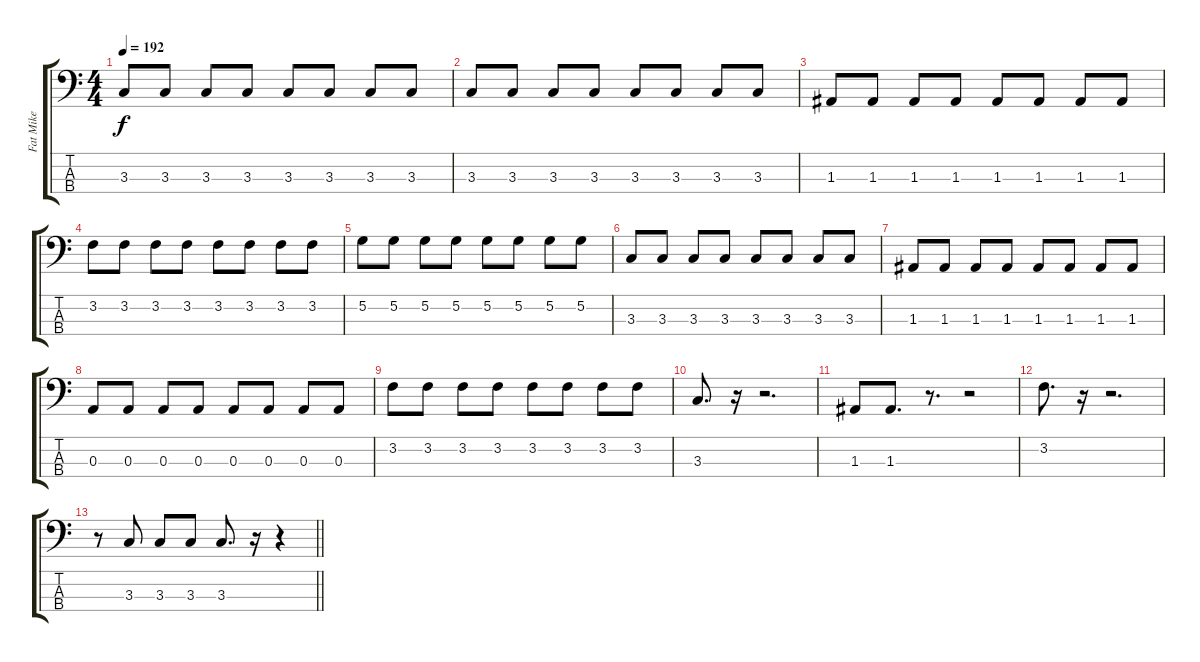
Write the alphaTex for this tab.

\track ("Fat Mike" "Fat Mike") {instrument electricbasspick}
\staff {score tabs}
\tuning (G2 D2 A1 E1) {hide}
\ts (4 4)
\tempo 192
\clef f4
\ks c
3.3.8{dy f} 3.3.8 3.3.8 3.3.8 3.3.8 3.3.8 3.3.8 3.3.8 |
3.3.8 3.3.8 3.3.8 3.3.8 3.3.8 3.3.8 3.3.8 3.3.8 |
1.3.8 1.3.8 1.3.8 1.3.8 1.3.8 1.3.8 1.3.8 1.3.8 |
3.2.8 3.2.8 3.2.8 3.2.8 3.2.8 3.2.8 3.2.8 3.2.8 |
5.2.8 5.2.8 5.2.8 5.2.8 5.2.8 5.2.8 5.2.8 5.2.8 |
3.3.8 3.3.8 3.3.8 3.3.8 3.3.8 3.3.8 3.3.8 3.3.8 |
1.3.8 1.3.8 1.3.8 1.3.8 1.3.8 1.3.8 1.3.8 1.3.8 |
0.3.8 0.3.8 0.3.8 0.3.8 0.3.8 0.3.8 0.3.8 0.3.8 |
3.2.8 3.2.8 3.2.8 3.2.8 3.2.8 3.2.8 3.2.8 3.2.8 |
3.3.8{d} r.16 r.2{d} |
1.3.8 1.3.8{d} r.8{d} r.2 |
3.2.8{d} r.16 r.2{d} |
\barLineRight lightlight
r.8 3.3.8 3.3.8 3.3.8 3.3.8{d} r.16 r.4
